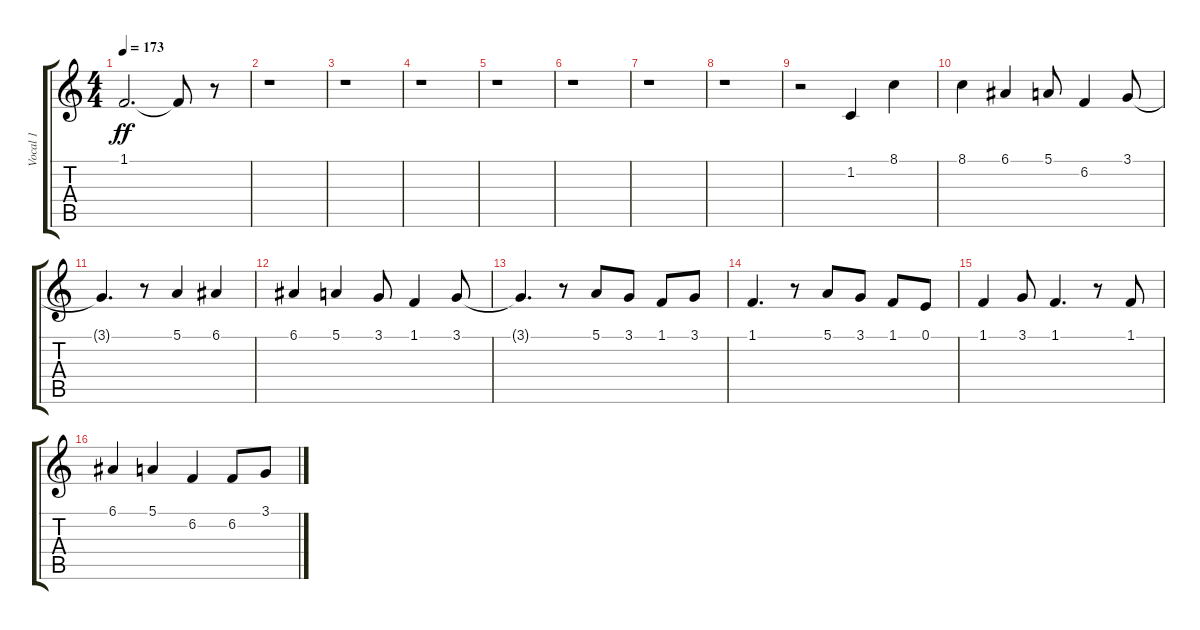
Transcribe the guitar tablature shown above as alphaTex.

\track ("Vocal 1" "Vocal 1") {instrument clarinet}
\staff {score tabs}
\tuning (E4 B3 G3 D3 A2 E2) {hide}
\ts (4 4)
\tempo 173
\clef g2
\ks c
1.1{t}.2{d dy ff} 1.1{t}.8 r.8 |
r.1 |
r.1 |
r.1 |
r.1 |
r.1 |
r.1 |
r.1 |
r.2 1.2.4 8.1.4 |
8.1.4 6.1.4 5.1.8 6.2.4 3.1.8 |
3.1{t}.4{d} r.8 5.1.4 6.1.4 |
6.1.4 5.1.4 3.1.8 1.1.4 3.1.8 |
3.1{t}.4{d} r.8 5.1.8 3.1.8 1.1.8 3.1.8 |
1.1.4{d} r.8 5.1.8 3.1.8 1.1.8 0.1.8 |
1.1.4 3.1.8 1.1.4{d} r.8 1.1.8 |
6.1.4 5.1.4 6.2.4 6.2.8 3.1.8
